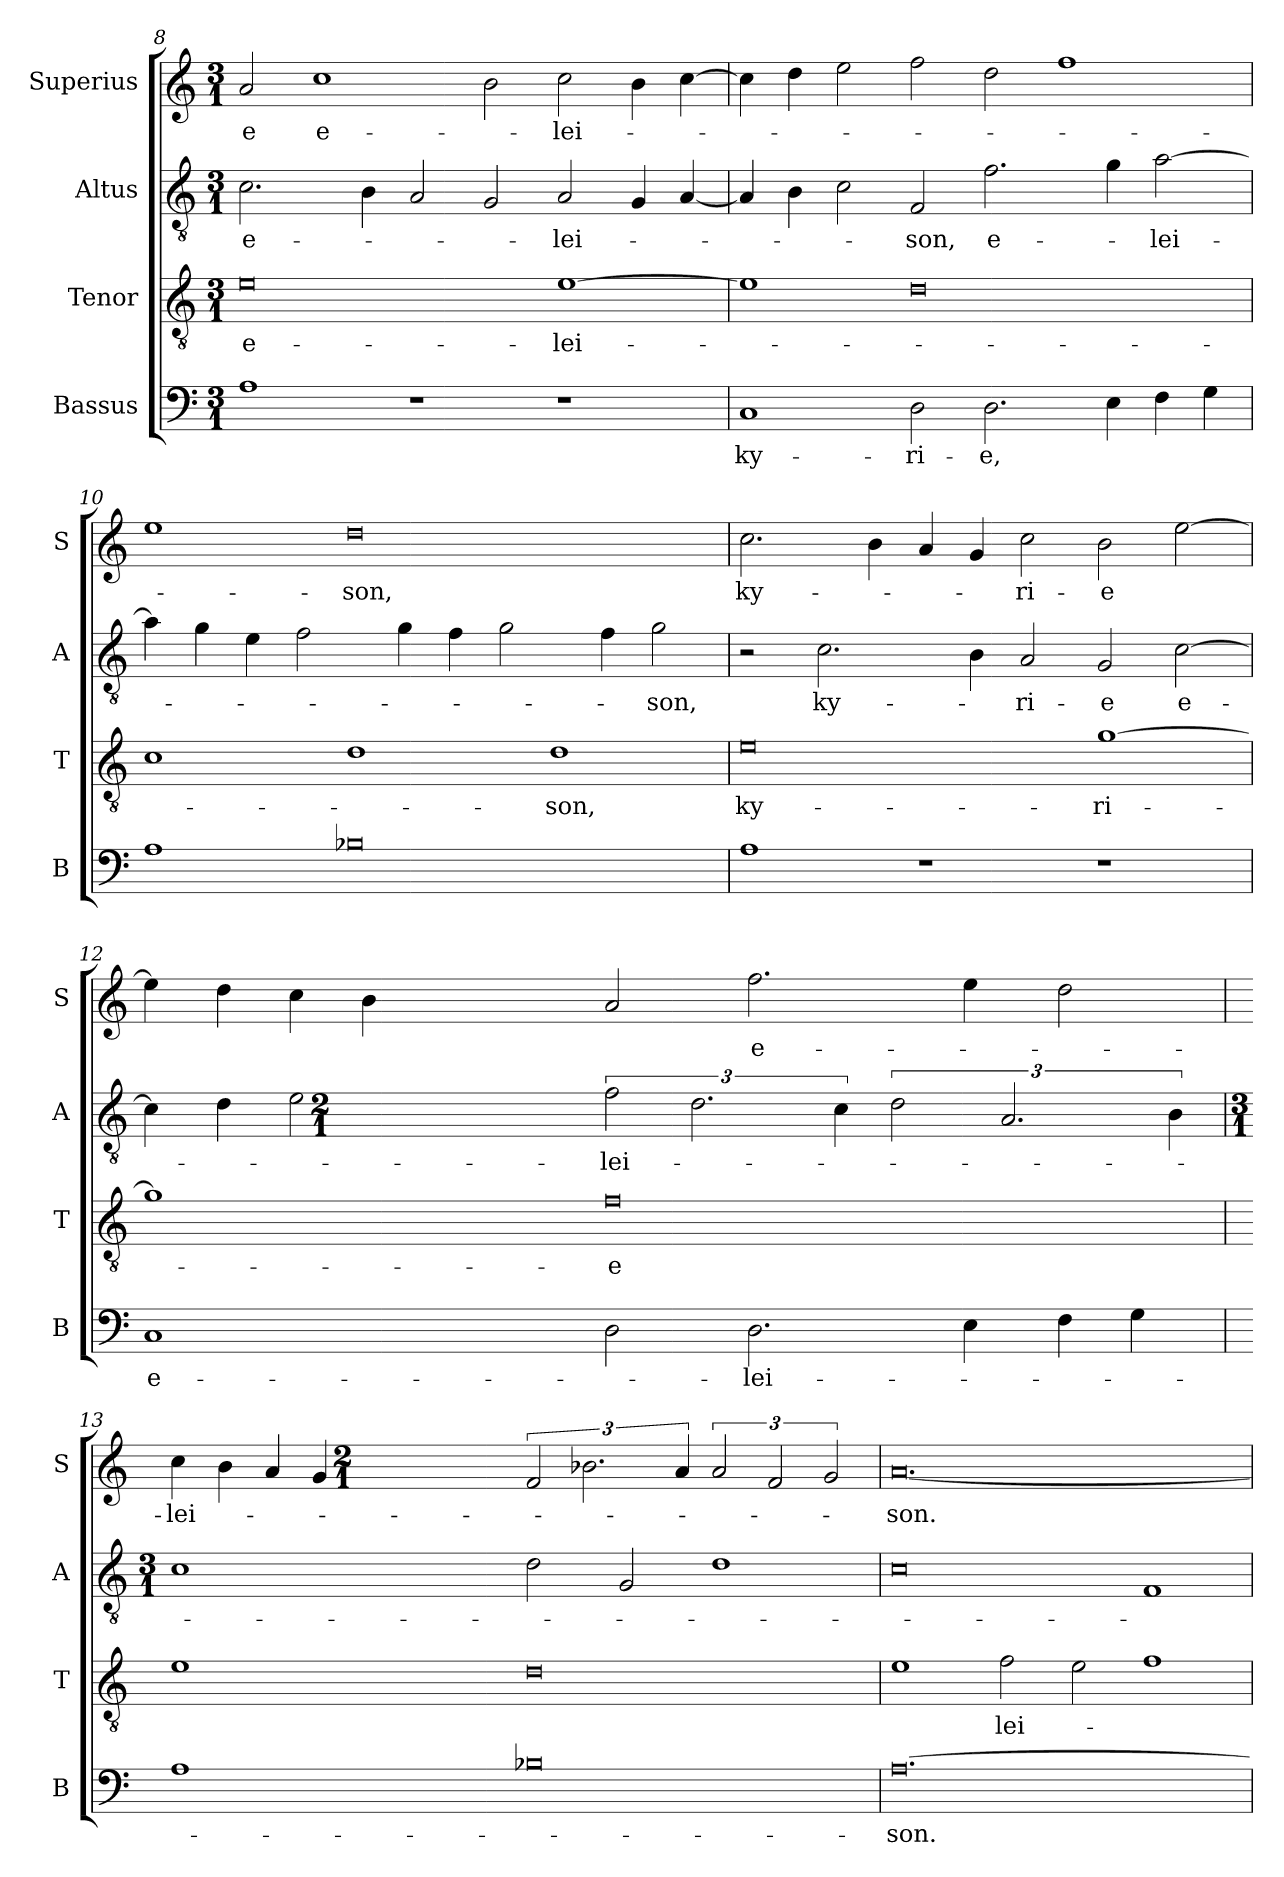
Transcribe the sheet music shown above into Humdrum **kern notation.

**kern	**text	**kern	**text	**kern	**text	**kern	**text
*part4	*part4	*part3	*part3	*part2	*part2	*part1	*part1
*staff4	*staff4	*staff3	*staff3	*staff2	*staff2	*staff1	*staff1
*I"Bassus	*	*I"Tenor	*	*I"Altus	*	*I"Superius	*
*I'B	*	*I'T	*	*I'A	*	*I'S	*
*clefF4	*	*clefGv2	*	*clefGv2	*	*clefG2	*
*k[]	*	*k[]	*	*k[]	*	*k[]	*
*M3/1	*	*M3/1	*	*M3/1	*	*M3/1	*
=8	=8	=8	=8	=8	=8	=8	=8
1A	.	0e	e-	2.c\	e-	2a/	-e
.	.	.	.	.	.	1cc	e-
.	.	.	.	4B\	.	.	.
1r	.	.	.	2A/	.	.	.
.	.	.	.	2G/	.	2b\	.
1r	.	[1e	-lei-	2A/	-lei-	2cc\	-lei-
.	.	.	.	4G/	.	4b\	.
.	.	.	.	[4A/	.	[4cc\	.
=9	=9	=9	=9	=9	=9	=9	=9
1C	ky-	1e]	.	4A/]	.	4cc\]	.
.	.	.	.	4B\	.	4dd\	.
.	.	.	.	2c\	.	2ee\	.
2D\	-ri-	0d	.	2F/	-son,	2ff\	.
2.D\	-e,	.	.	2.f\	e-	2dd\	.
.	.	.	.	.	.	1ff	.
4E\	.	.	.	4g\	.	.	.
4F\	.	.	.	[2a\	-lei-	.	.
4G\	.	.	.	.	.	.	.
=10	=10	=10	=10	=10	=10	=10	=10
1A	.	1c	.	4a\]	.	1ee	.
.	.	.	.	4g\	.	.	.
.	.	.	.	4e\	.	.	.
.	.	.	.	2f\	.	.	.
0B-X	.	1d	.	.	.	0dd	-son,
.	.	.	.	4g\	.	.	.
.	.	.	.	4f\	.	.	.
.	.	.	.	2g\	.	.	.
.	.	1d	-son,	.	.	.	.
.	.	.	.	4f\	.	.	.
.	.	.	.	2g\	-son,	.	.
=11	=11	=11	=11	=11	=11	=11	=11
1A	.	0e	ky-	2r	.	2.cc\	ky-
.	.	.	.	2.c\	ky-	.	.
.	.	.	.	.	.	4b\	.
1r	.	.	.	.	.	4a/	.
.	.	.	.	4B\	.	4g/	.
.	.	.	.	2A/	-ri-	2cc\	-ri-
1r	.	[1g	-ri-	2G/	-e	2b\	-e
.	.	.	.	[2c\	e-	[2ee\	.
=12	=12	=12	=12	=12	=12	=12	=12
1C	e-	1g]	.	4c\]	.	4ee\]	.
.	.	.	.	4d\	.	4dd\	.
.	.	.	.	2e\	.	4cc\	.
.	.	.	.	.	.	4b\	.
*	*	*	*	*M2/1	*	*	*
2D\	.	0f	-e	3f\	-lei-	2a/	.
.	.	.	.	3.d\	.	.	.
2.D\	-lei-	.	.	.	.	2.ff\	e-
.	.	.	.	6c\	.	.	.
.	.	.	.	3d\	.	.	.
4E\	.	.	.	.	.	4ee\	.
.	.	.	.	3.A/	.	.	.
4F\	.	.	.	.	.	2dd\	.
4G\	.	.	.	.	.	.	.
.	.	.	.	6B\	.	.	.
=13	=13	=13	=13	=13	=13	=13	=13
*	*	*	*	*M3/1	*	*	*
1A	.	1e	.	1c	.	4cc\	-lei-
.	.	.	.	.	.	4b\	.
.	.	.	.	.	.	4a/	.
.	.	.	.	.	.	4g/	.
*	*	*	*	*	*	*M2/1	*
0B-X	.	0d	.	2d\	.	3f	.
.	.	.	.	.	.	3.b-X\	.
.	.	.	.	2G/	.	.	.
.	.	.	.	.	.	6a/	.
.	.	.	.	1d	.	3a/	.
.	.	.	.	.	.	3f/	.
.	.	.	.	.	.	3g/	.
=14	=14	=14	=14	=14	=14	=14	=14
[0.A	-son.	1e	.	0c	.	[0.a	-son.
.	.	2f\	-lei-	.	.	.	.
.	.	2e\	.	.	.	.	.
.	.	1f	.	1F	.	.	.
=	=	=	=	=	=	=	=
*-	*-	*-	*-	*-	*-	*-	*-
